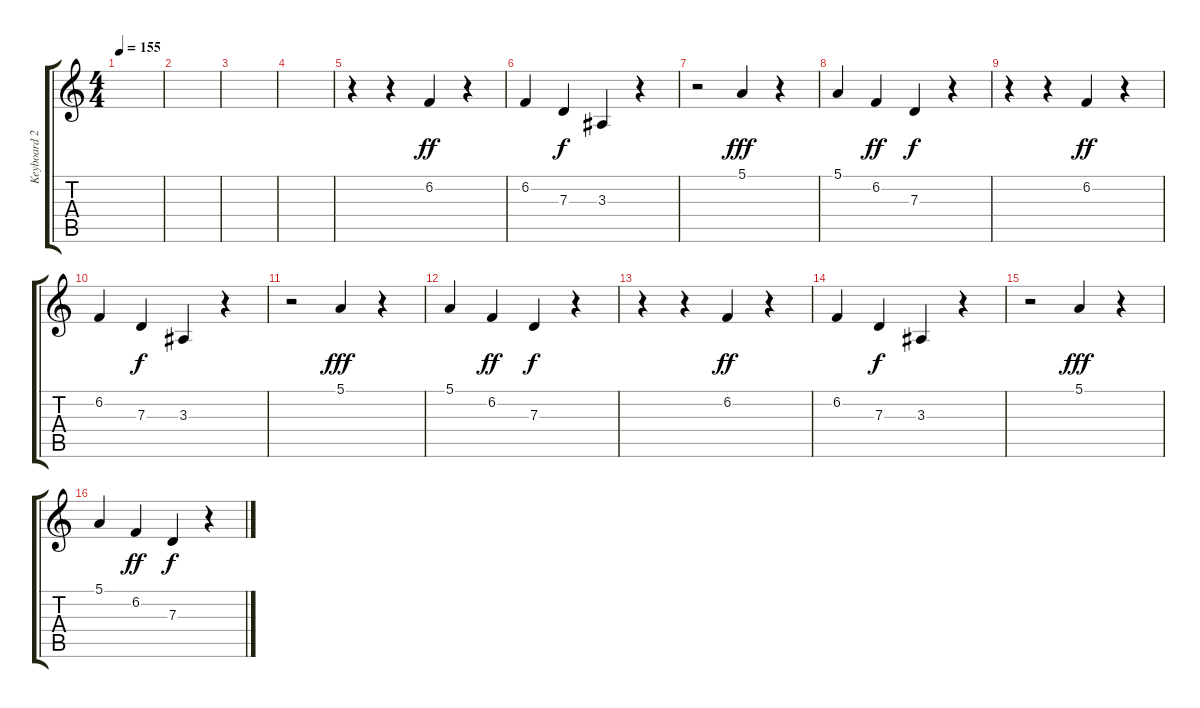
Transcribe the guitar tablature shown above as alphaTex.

\track ("Keyboard 2" "Keyboard 2") {instrument tangoaccordion}
\staff {score tabs}
\tuning (E4 B3 G3 D3 A2 E2) {hide}
\ts (4 4)
\tempo 155
\clef g2
\ks c
|
|
|
|
r.4 r.4 6.2.4{dy ff} r.4 |
6.2.4 7.3.4{dy f} 3.3.4 r.4 |
r.2 5.1.4{dy fff} r.4 |
5.1.4 6.2.4{dy ff} 7.3.4{dy f} r.4 |
r.4 r.4 6.2.4{dy ff} r.4 |
6.2.4 7.3.4{dy f} 3.3.4 r.4 |
r.2 5.1.4{dy fff} r.4 |
5.1.4 6.2.4{dy ff} 7.3.4{dy f} r.4 |
r.4 r.4 6.2.4{dy ff} r.4 |
6.2.4 7.3.4{dy f} 3.3.4 r.4 |
r.2 5.1.4{dy fff} r.4 |
5.1.4 6.2.4{dy ff} 7.3.4{dy f} r.4
